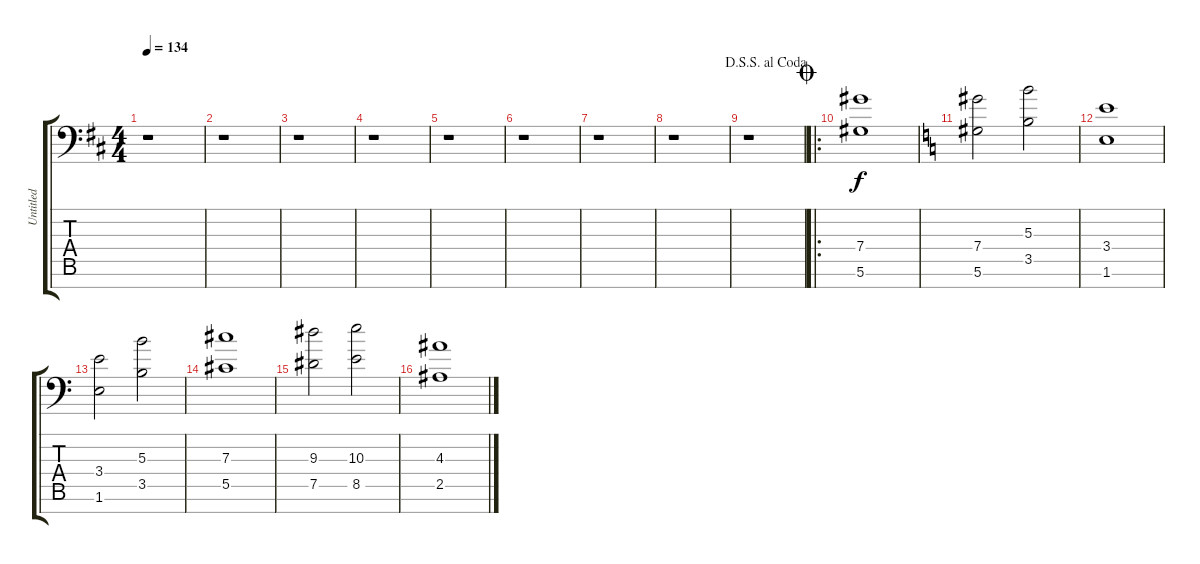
\track ("Untitled" "Untitled") {instrument distortionguitar}
\staff {score tabs}
\tuning (Eb4 Bb3 Gb3 Db3 Ab2 Eb2 Bb1) {hide}
\ts (4 4)
\tempo 134
\clef f4
\ks d
r.1{dy f} |
r.1 |
r.1 |
r.1 |
r.1 |
r.1 |
r.1 |
r.1 |
\jump dalsegnosegnoalcoda
r.1 |
\ro
\jump coda
(7.4 5.6).1 |
\ks c
(7.4 5.6).2 (5.3 3.5).2 |
(3.4 1.6).1 |
(3.4 1.6).2 (5.3 3.5).2 |
(7.3 5.5).1 |
(9.3 7.5).2 (10.3 8.5).2 |
(4.3 2.5).1
